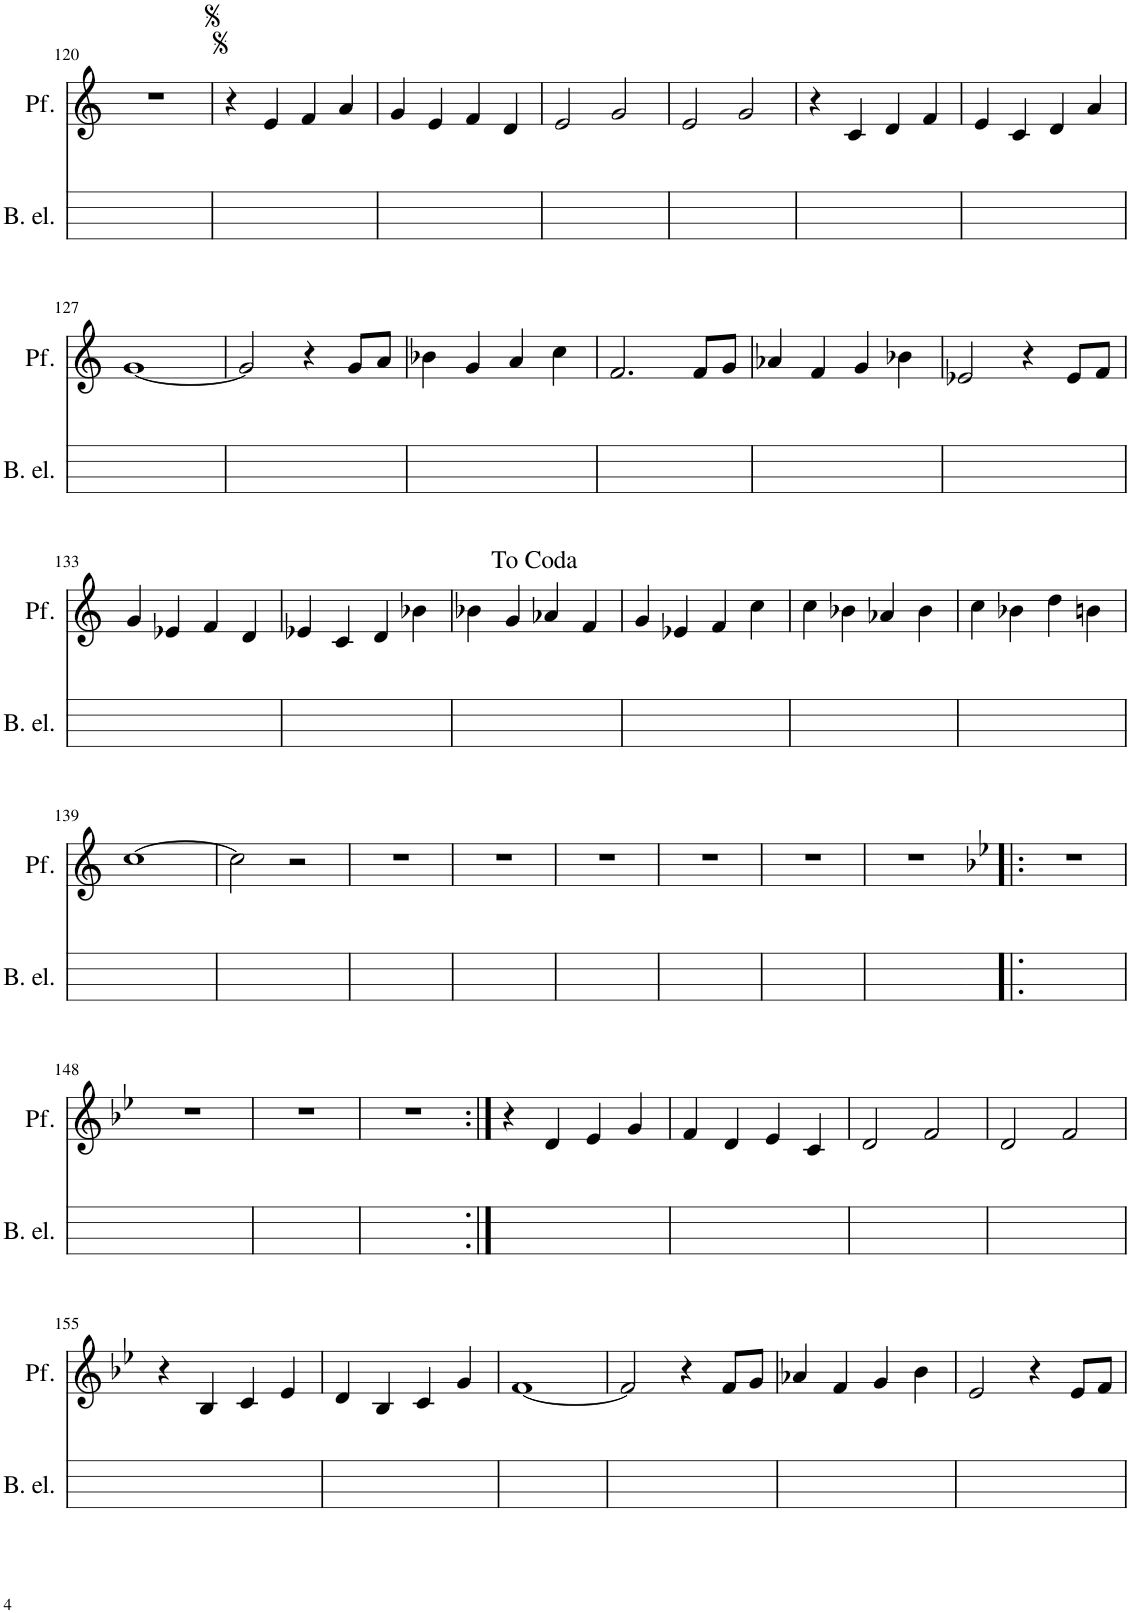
**kern	**kern
*part2	*part1
*staff2	*staff1
*I"Basso elettrico	*I"Piano
*I'B. el.	*
!!LO:PB:g=z
*	*clefG2
*k[]	*k[]
*M2/2	*M2/2
*met(c|)	*met(c|)
=120	=120
1r	1r
=121	=121
1r	4r
.	4e/
.	4f/
.	4a/
=122	=122
1r	4g/
.	4e/
.	4f/
.	4d/
=123	=123
1r	2e/
.	2g/
=124	=124
1r	2e/
.	2g/
=125	=125
1r	4r
.	4c/
.	4d/
.	4f/
=126	=126
1r	4e/
.	4c/
.	4d/
.	4a/
!!LO:LB:g=z
=127	=127
1r	[1g
=128	=128
1r	2g/]
.	4r
.	8g/L
.	8a/J
=129	=129
1r	4b-X\
.	4g/
.	4a/
.	4cc\
=130	=130
1r	2.f/
.	8f/L
.	8g/J
=131	=131
1r	4a-X/
.	4f/
.	4g/
.	4b-X\
=132	=132
1r	2e-X/
.	4r
.	8e-/L
.	8f/J
!!LO:LB:g=z
=133	=133
1r	4g/
.	4e-X/
.	4f/
.	4d/
=134	=134
1r	4e-X/
.	4c/
.	4d/
.	4b-X\
=135	=135
1r	4b-X\
.	4g/
.	4a-X/
.	4f/
=136	=136
1r	4g/
.	4e-X/
.	4f/
.	4cc\
=137	=137
1r	4cc\
.	4b-X\
.	4a-X/
.	4b-\
=138	=138
1r	4cc\
.	4b-X\
.	4dd\
.	4bn\
!!LO:LB:g=z
=139	=139
1r	[1cc
=140	=140
1r	2cc\]
.	2r
=141	=141
1r	1r
=142	=142
1r	1r
=143	=143
1r	1r
=144	=144
1r	1r
=145	=145
1r	1r
=146	=146
1r	1r
=147!|:	=147!|:
*k[b-e-]	*k[b-e-]
1r	1r
!!LO:LB:g=z
=148	=148
1r	1r
=149	=149
1r	1r
=150	=150
1r	1r
=151:|!	=151:|!
1r	4r
.	4d/
.	4e-/
.	4g/
=152	=152
1r	4f/
.	4d/
.	4e-/
.	4c/
=153	=153
1r	2d/
.	2f/
=154	=154
1r	2d/
.	2f/
!!LO:LB:g=z
=155	=155
1r	4r
.	4B-/
.	4c/
.	4e-/
=156	=156
1r	4d/
.	4B-/
.	4c/
.	4g/
=157	=157
1r	[1f
=158	=158
1r	2f/]
.	4r
.	8f/L
.	8g/J
=159	=159
1r	4a-X/
.	4f/
.	4g/
.	4b-\
=160	=160
1r	2e-/
.	4r
.	8e-/L
.	8f/J
=	=
*-	*-
